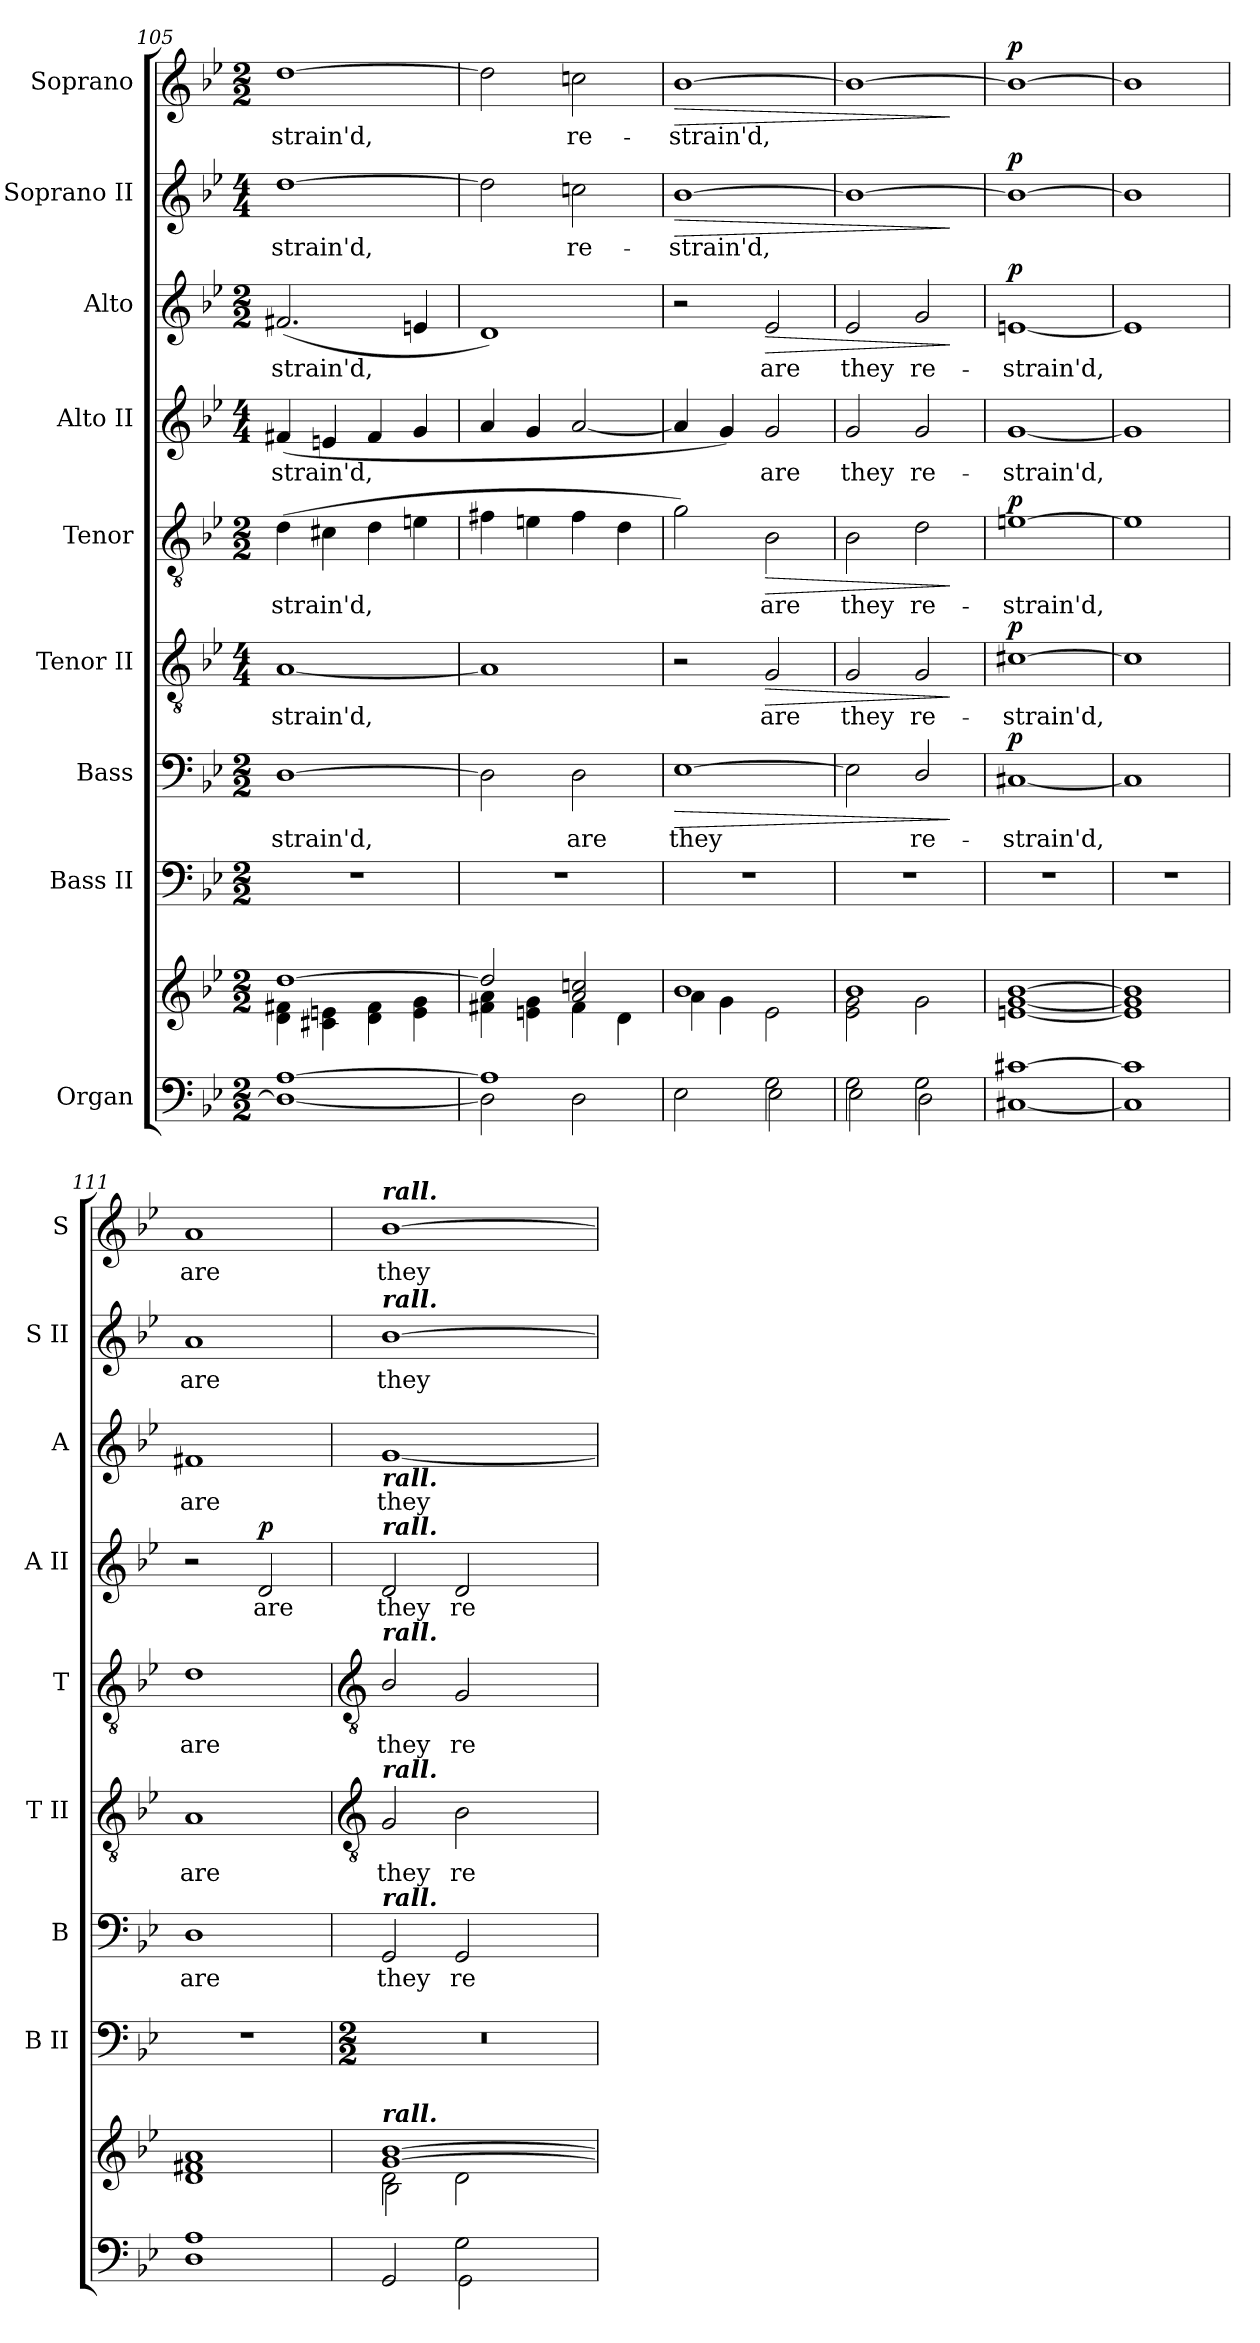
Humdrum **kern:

**kern	**kern	**kern	**kern	**text	**dynam	**kern	**text	**dynam	**kern	**text	**dynam	**kern	**text	**dynam	**kern	**text	**dynam	**kern	**text	**dynam	**kern	**text	**dynam
*part9	*part9	*part8	*part7	*part7	*part7	*part6	*part6	*part6	*part5	*part5	*part5	*part4	*part4	*part4	*part3	*part3	*part3	*part2	*part2	*part2	*part1	*part1	*part1
*staff10	*staff9	*staff8	*staff7	*staff7	*staff7	*staff6	*staff6	*staff6	*staff5	*staff5	*staff5	*staff4	*staff4	*staff4	*staff3	*staff3	*staff3	*staff2	*staff2	*staff2	*staff1	*staff1	*staff1
*I"Organ	*	*I"Bass II	*I"Bass	*	*	*I"Tenor II	*	*	*I"Tenor	*	*	*I"Alto II	*	*	*I"Alto	*	*	*I"Soprano II	*	*	*I"Soprano	*	*
*	*	*I'B II	*I'B	*	*	*I'T II	*	*	*I'T	*	*	*I'A II	*	*	*I'A	*	*	*I'S II	*	*	*I'S	*	*
*clefF4	*clefG2	*clefF4	*clefF4	*	*	*clefGv2	*	*	*clefGv2	*	*	*clefG2	*	*	*clefG2	*	*	*clefG2	*	*	*clefG2	*	*
*k[b-e-]	*k[b-e-]	*k[b-e-]	*k[b-e-]	*	*	*k[b-e-]	*	*	*k[b-e-]	*	*	*k[b-e-]	*	*	*k[b-e-]	*	*	*k[b-e-]	*	*	*k[b-e-]	*	*
*B-:	*B-:	*B-:	*B-:	*	*	*B-:	*	*	*B-:	*	*	*B-:	*	*	*B-:	*	*	*B-:	*	*	*B-:	*	*
*M2/2	*M2/2	*M2/2	*M2/2	*	*	*M4/4	*	*	*M2/2	*	*	*M4/4	*	*	*M2/2	*	*	*M4/4	*	*	*M2/2	*	*
=105	=105	=105	=105	=105	=105	=105	=105	=105	=105	=105	=105	=105	=105	=105	=105	=105	=105	=105	=105	=105	=105	=105	=105
*^	*^	*	*	*	*	*	*	*	*	*	*	*	*	*	*	*	*	*	*	*	*	*	*
!	!	!	!	!	!	!LO:LY:b	!	!	!LO:LY:b	!	!	!LO:LY:b	!	!	!LO:LY:b	!	!	!LO:LY:b	!	!	!LO:LY:b	!	!	!LO:LY:b	!
[1A/	1D\_	[1dd/	4d\ 4f#X\	1r	[1D	strain'd,	.	[1A	-strain'd,	.	(>4d	-strain'd,	.	(<4f#X	strain'd,	.	(<2.f#X	-strain'd,	.	[1dd	-strain'd,	.	[1dd	-strain'd,	.
.	.	.	4c#X\ 4en\	.	.	.	.	.	.	.	4c#X	.	.	4en	.	.	.	.	.	.	.	.	.	.	.
.	.	.	4d\ 4f#\	.	.	.	.	.	.	.	4d	.	.	4f#	.	.	.	.	.	.	.	.	.	.	.
.	.	.	4e\ 4g\	.	.	.	.	.	.	.	4en	.	.	4g	.	.	4en	.	.	.	.	.	.	.	.
=106	=106	=106	=106	=106	=106	=106	=106	=106	=106	=106	=106	=106	=106	=106	=106	=106	=106	=106	=106	=106	=106	=106	=106	=106	=106
1A/]	2D\]	2dd/]	4f#X\ 4a\	1r	2D]	.	.	1A]	.	.	4f#X	.	.	4a	.	.	1d)	.	.	2dd]	.	.	2dd]	.	.
.	.	.	4en\ 4g\	.	.	.	.	.	.	.	4en	.	.	4g	.	.	.	.	.	.	.	.	.	.	.
!	!	!	!	!	!	!LO:LY:b	!	!	!	!	!	!	!	!	!	!	!	!	!	!	!LO:LY:b	!	!	!LO:LY:b	!
.	2D\	2a/ 2ccn/	4f#\	.	2D	are	.	.	.	.	4f#	.	.	[2a	.	.	.	.	.	2ccn	re-	.	2ccn	re-	.
.	.	.	4d\	.	.	.	.	.	.	.	4d	.	.	.	.	.	.	.	.	.	.	.	.	.	.
=107	=107	=107	=107	=107	=107	=107	=107	=107	=107	=107	=107	=107	=107	=107	=107	=107	=107	=107	=107	=107	=107	=107	=107	=107	=107
!	!	!	!	!	!	!LO:LY:b	!LO:HP:b	!	!	!	!	!	!	!	!	!	!	!	!	!	!LO:LY:b	!LO:HP:b	!	!LO:LY:b	!LO:HP:b
2ryy	2E-\	1b-/	4a\	1r	[1E-	they	>	2r	.	.	2g)	.	.	4a]	.	.	2r	.	.	[1b-	-strain'd,	>	[1b-	-strain'd,	>
.	.	.	4g\	.	.	.	.	.	.	.	.	.	.	4g)	.	.	.	.	.	.	.	.	.	.	.
!	!	!	!	!	!	!	!	!	!LO:LY:b	!LO:HP:b	!	!LO:LY:b	!LO:HP:b	!	!LO:LY:b	!	!	!LO:LY:b	!LO:HP:b	!	!	!	!	!	!
2G\	2E-\	.	2e-\	.	.	.	.	2G	are	>	2B-	are	>	2g	are	.	2e-	are	>	.	.	.	.	.	.
=108	=108	=108	=108	=108	=108	=108	=108	=108	=108	=108	=108	=108	=108	=108	=108	=108	=108	=108	=108	=108	=108	=108	=108	=108	=108
!	!	!	!	!	!	!	!	!	!LO:LY:b	!	!	!LO:LY:b	!	!	!LO:LY:b	!	!	!LO:LY:b	!	!	!	!	!	!	!
2G\	2E-\	1b-/	2e-\ 2g\	1r	2E-]	.	.	2G	they	.	2B-	they	.	2g	they	.	2e-	they	.	1b-_	.	.	1b-_	.	.
!	!	!	!	!	!	!LO:LY:b	!	!	!LO:LY:b	!	!	!LO:LY:b	!	!	!LO:LY:b	!	!	!LO:LY:b	!	!	!	!	!	!	!
2G\	2D\	.	2g\	.	2D/	re-	.	2G	re-	.	2d	re-	.	2g	re-	.	2g	re-	.	.	.	.	.	.	.
*v	*v	*	*	*	*	*	*	*	*	*	*	*	*	*	*	*	*	*	*	*	*	*	*	*	*
*	*v	*v	*	*	*	*	*	*	*	*	*	*	*	*	*	*	*	*	*	*	*	*	*	*
.	.	.	.	.	]	.	.	]	.	.	]	.	.	.	.	.	]	.	.	]	.	.	]
=109	=109	=109	=109	=109	=109	=109	=109	=109	=109	=109	=109	=109	=109	=109	=109	=109	=109	=109	=109	=109	=109	=109	=109
*^	*^	*	*	*	*	*	*	*	*	*	*	*	*	*	*	*	*	*	*	*	*	*	*
!	!	!	!	!	!	!LO:LY:b	!LO:DY:b	!	!LO:LY:b	!LO:DY:b	!	!LO:LY:b	!LO:DY:b	!	!LO:LY:b	!	!	!LO:LY:b	!LO:DY:b	!	!	!LO:DY:b	!	!	!LO:DY:b
[1c#X/	[1C#X\	[1b-/	[1en\ [1g\	1r	[1C#X	strain'd,	p	[1c#X	strain'd,	p	[1en	strain'd,	p	[1g	-strain'd,	.	[1en	strain'd,	p	1b-_	.	p	1b-_	.	p
=110	=110	=110	=110	=110	=110	=110	=110	=110	=110	=110	=110	=110	=110	=110	=110	=110	=110	=110	=110	=110	=110	=110	=110	=110	=110
1c#/]	1C#\]	1b-/]	1e\] 1g\]	1r	1C#]	.	.	1c#]	.	.	1e]	.	.	1g]	.	.	1e]	.	.	1b-]	.	.	1b-]	.	.
=111	=111	=111	=111	=111	=111	=111	=111	=111	=111	=111	=111	=111	=111	=111	=111	=111	=111	=111	=111	=111	=111	=111	=111	=111	=111
!	!	!	!	!	!	!LO:LY:b	!	!	!LO:LY:b	!	!	!LO:LY:b	!	!	!	!	!	!LO:LY:b	!	!	!LO:LY:b	!	!	!LO:LY:b	!
1A/	1D\	1a/	1d\ 1f#X\	1r	1D	are	.	1A	are	.	1d	are	.	2r	.	.	1f#X	are	.	1a	are	.	1a	are	.
!	!	!	!	!	!	!	!	!	!	!	!	!	!	!	!LO:LY:b	!LO:DY:b	!	!	!	!	!	!	!	!	!
.	.	.	.	.	.	.	.	.	.	.	.	.	.	2d	are	p	.	.	.	.	.	.	.	.	.
*	*	*v	*v	*	*	*	*	*	*	*	*	*	*	*	*	*	*	*	*	*	*	*	*	*	*
!!LO:LB:g=z
=112	=112	=112	=112	=112	=112	=112	=112	=112	=112	=112	=112	=112	=112	=112	=112	=112	=112	=112	=112	=112	=112	=112	=112	=112
*	*	*	*	*	*	*	*clefGv2	*	*	*clefGv2	*	*	*	*	*	*	*	*	*	*	*	*	*	*
*	*	*	*M2/2	*	*	*	*	*	*	*	*	*	*	*	*	*	*	*	*	*	*	*	*	*
*	*	*^	*	*	*	*	*	*	*	*	*	*	*	*	*	*	*	*	*	*	*	*	*	*
*	*	*	*^	*	*	*	*	*	*	*	*	*	*	*	*	*	*	*	*	*	*	*	*	*	*
!	!	!	!	!	!	!	!	!	!	!	!	!	!	!	!	!	!	!	!	!	!	!	!	!LO:TX:a:Bi:t=rall.	!	!
!	!	!	!	!	!	!	!	!	!	!	!	!	!	!	!	!	!	!	!	!	!LO:TX:a:Bi:t=rall.	!	!	!	!	!
!	!	!	!	!	!	!	!	!	!	!	!	!	!	!	!	!	!	!LO:TX:b:Bi:t=rall.	!	!	!	!	!	!	!	!
!	!	!	!	!	!	!	!	!	!	!	!	!	!	!	!LO:TX:a:Bi:t=rall.	!	!	!	!	!	!	!	!	!	!	!
!	!	!	!	!	!	!	!	!	!	!	!	!LO:TX:a:Bi:t=rall.	!	!	!	!	!	!	!	!	!	!	!	!	!	!
!	!	!	!	!	!	!	!	!	!LO:TX:a:Bi:t=rall.	!	!	!	!	!	!	!	!	!	!	!	!	!	!	!	!	!
!	!	!	!	!	!	!LO:TX:a:Bi:t=rall.	!	!	!	!	!	!	!	!	!	!	!	!	!	!	!	!	!	!	!	!
!	!	!LO:TX:a:Bi:t=rall.	!	!	!	!	!	!	!	!	!	!	!	!	!	!	!	!	!	!	!	!	!	!	!	!
!	!	!	!	!	!	!	!LO:LY:b	!	!	!LO:LY:b	!	!	!LO:LY:b	!	!	!LO:LY:b	!	!	!LO:LY:b	!	!	!LO:LY:b	!	!	!LO:LY:b	!
2ryy	2GG/	[1g/ [1b-/	2d\	2B-\	1r	2GG	they	.	2G	they	.	2B-/	they	.	2d	they	.	[1g	they	.	[1b-	they	.	[1b-	they	.
!	!	!	!	!	!	!	!LO:LY:b	!	!	!LO:LY:b	!	!	!LO:LY:b	!	!	!LO:LY:b	!	!	!	!	!	!	!	!	!	!
2G\	2GG\	.	2d\	2ryy	.	2GG	re-	.	2B-	re-	.	2G	re-	.	2d	re-	.	.	.	.	.	.	.	.	.	.
*v	*v	*	*	*	*	*	*	*	*	*	*	*	*	*	*	*	*	*	*	*	*	*	*	*	*	*
*	*v	*v	*v	*	*	*	*	*	*	*	*	*	*	*	*	*	*	*	*	*	*	*	*	*	*
=	=	=	=	=	=	=	=	=	=	=	=	=	=	=	=	=	=	=	=	=	=	=	=
*-	*-	*-	*-	*-	*-	*-	*-	*-	*-	*-	*-	*-	*-	*-	*-	*-	*-	*-	*-	*-	*-	*-	*-
